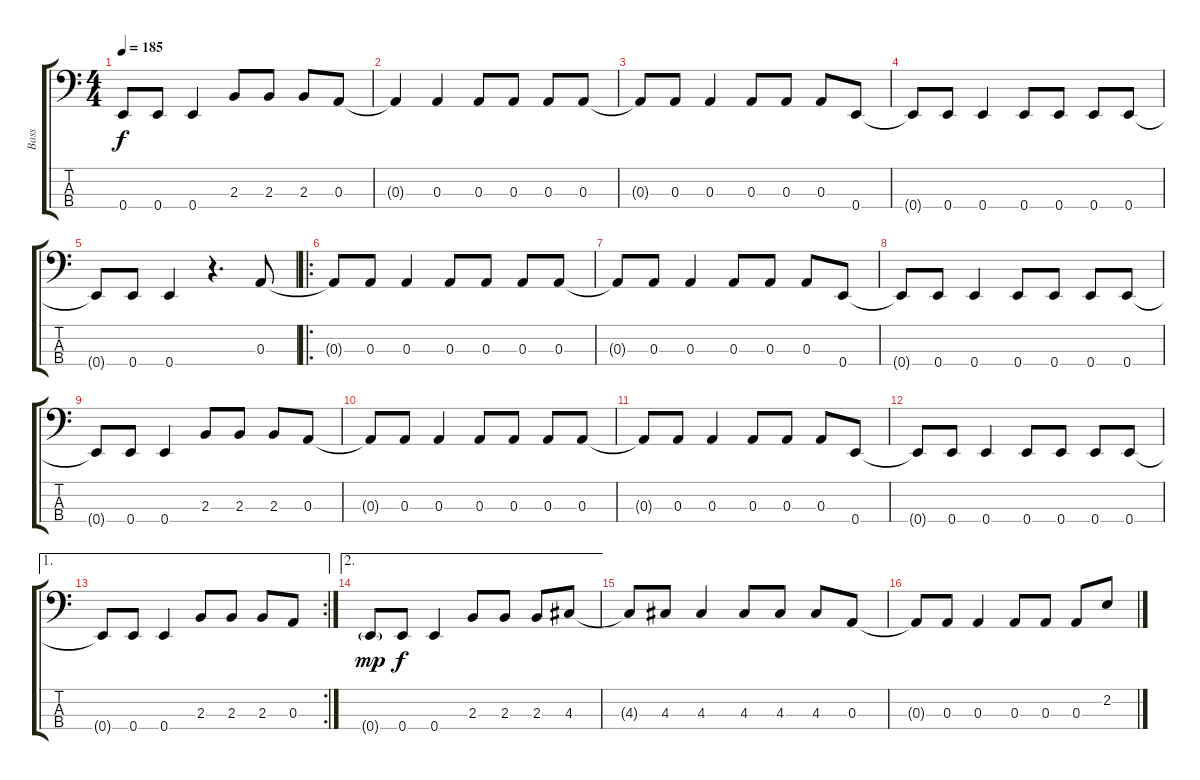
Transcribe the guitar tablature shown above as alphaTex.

\track ("Bass" "Bass") {instrument electricbasspick}
\staff {score tabs}
\tuning (G2 D2 A1 E1) {hide}
\ts (4 4)
\tempo 185
\clef f4
\ks c
0.4{t}.8{dy f} 0.4.8 0.4.4 2.3.8 2.3.8 2.3.8 0.3.8 |
0.3{t}.4 0.3.4 0.3.8 0.3.8 0.3.8 0.3.8 |
0.3{t}.8 0.3.8 0.3.4 0.3.8 0.3.8 0.3.8 0.4.8 |
0.4{t}.8 0.4.8 0.4.4 0.4.8 0.4.8 0.4.8 0.4.8 |
0.4{t}.8 0.4.8 0.4.4 r.4{d} 0.3.8 |
\ro
0.3{t}.8 0.3.8 0.3.4 0.3.8 0.3.8 0.3.8 0.3.8 |
0.3{t}.8 0.3.8 0.3.4 0.3.8 0.3.8 0.3.8 0.4.8 |
0.4{t}.8 0.4.8 0.4.4 0.4.8 0.4.8 0.4.8 0.4.8 |
0.4{t}.8 0.4.8 0.4.4 2.3.8 2.3.8 2.3.8 0.3.8 |
0.3{t}.8 0.3.8 0.3.4 0.3.8 0.3.8 0.3.8 0.3.8 |
0.3{t}.8 0.3.8 0.3.4 0.3.8 0.3.8 0.3.8 0.4.8 |
0.4{t}.8 0.4.8 0.4.4 0.4.8 0.4.8 0.4.8 0.4.8 |
\ae 1
\rc 2
0.4{t}.8 0.4.8 0.4.4 2.3.8 2.3.8 2.3.8 0.3.8 |
\ae 2
0.4{g}.8{dy mp} 0.4.8{dy f} 0.4.4 2.3.8 2.3.8 2.3.8 4.3.8 |
4.3{t}.8 4.3.8 4.3.4 4.3.8 4.3.8 4.3.8 0.3.8 |
0.3{t}.8 0.3.8 0.3.4 0.3.8 0.3.8 0.3.8 2.2.8
